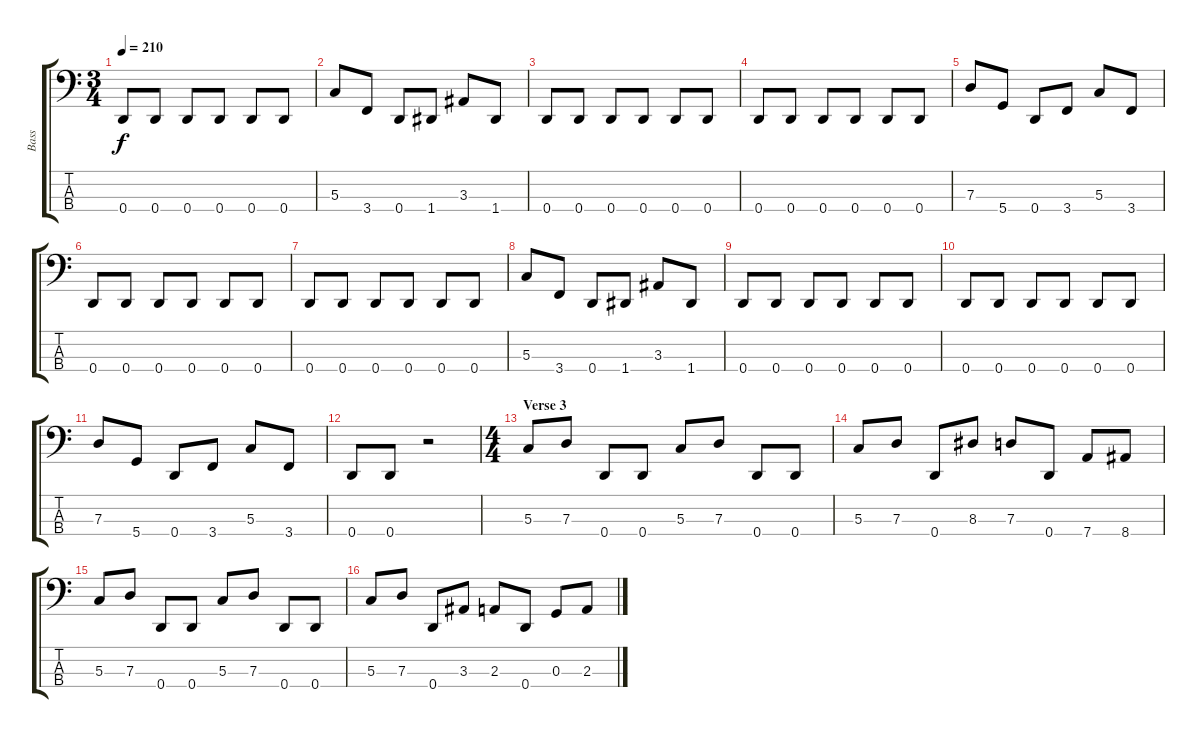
\track ("Bass" "Bass") {instrument electricbasspick}
\staff {score tabs}
\tuning (F2 C2 G1 D1) {hide}
\ts (3 4)
\tempo 210
\clef f4
\ks c
0.4.8{dy f} 0.4.8 0.4.8 0.4.8 0.4.8 0.4.8 |
5.3.8 3.4.8 0.4.8 1.4.8 3.3.8 1.4.8 |
0.4.8 0.4.8 0.4.8 0.4.8 0.4.8 0.4.8 |
0.4.8 0.4.8 0.4.8 0.4.8 0.4.8 0.4.8 |
7.3.8 5.4.8 0.4.8 3.4.8 5.3.8 3.4.8 |
0.4.8 0.4.8 0.4.8 0.4.8 0.4.8 0.4.8 |
0.4.8 0.4.8 0.4.8 0.4.8 0.4.8 0.4.8 |
5.3.8 3.4.8 0.4.8 1.4.8 3.3.8 1.4.8 |
0.4.8 0.4.8 0.4.8 0.4.8 0.4.8 0.4.8 |
0.4.8 0.4.8 0.4.8 0.4.8 0.4.8 0.4.8 |
7.3.8 5.4.8 0.4.8 3.4.8 5.3.8 3.4.8 |
0.4.8 0.4.8 r.2 |
\ts (4 4)
\section ("" "Verse 3")
5.3.8 7.3.8 0.4.8 0.4.8 5.3.8 7.3.8 0.4.8 0.4.8 |
5.3.8 7.3.8 0.4.8 8.3.8 7.3.8 0.4.8 7.4.8 8.4.8 |
5.3.8 7.3.8 0.4.8 0.4.8 5.3.8 7.3.8 0.4.8 0.4.8 |
5.3.8 7.3.8 0.4.8 3.3.8 2.3.8 0.4.8 0.3.8 2.3.8
